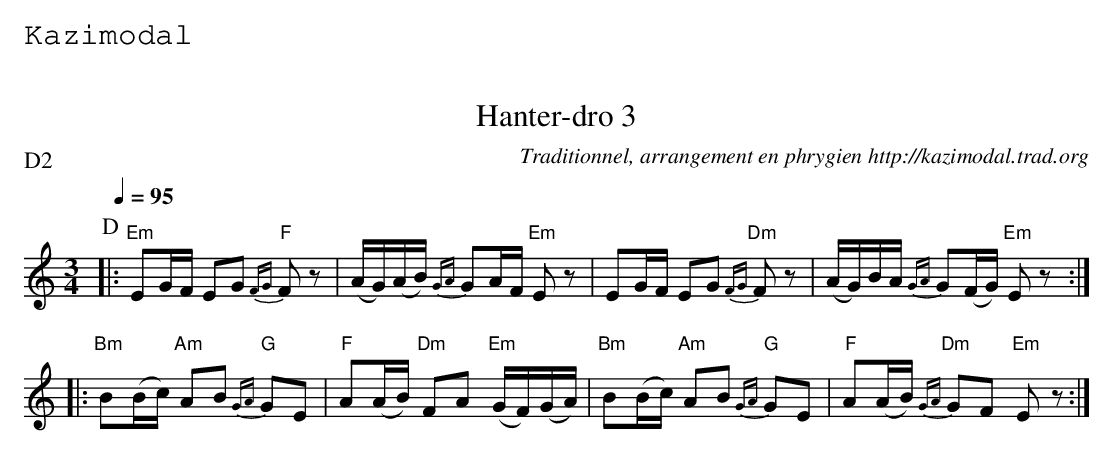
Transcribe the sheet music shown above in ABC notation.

X:1
T:Hanter-dro 3
C:Traditionnel, arrangement en phrygien http://kazimodal.trad.org
Q:1/4=95
P:D2
M:3/4
K:EPhr
K:C
P:D
|: "Em"EG/2F/2 EG {FG}"F"F z | \
	(A/2G/2)(A/2B/2) {GA}GA/2F/2 "Em"E z | \
	EG/2F/2 EG {FG}"Dm"F z | \
	(A/2G/2)B/2A/2 {GA}G(F/2G/2) "Em"E z :|
|: "Bm"B(B/2c/2) "Am"AB {GA}"G"GE | \
	"F"A(A/2B/2) "Dm"FA "Em"(G/2F/2)(G/2A/2) | \
	"Bm"B(B/2c/2) "Am"AB {GA}"G"GE | \
	"F"A(A/2B/2) {GA}"Dm"GF "Em"E z :|
